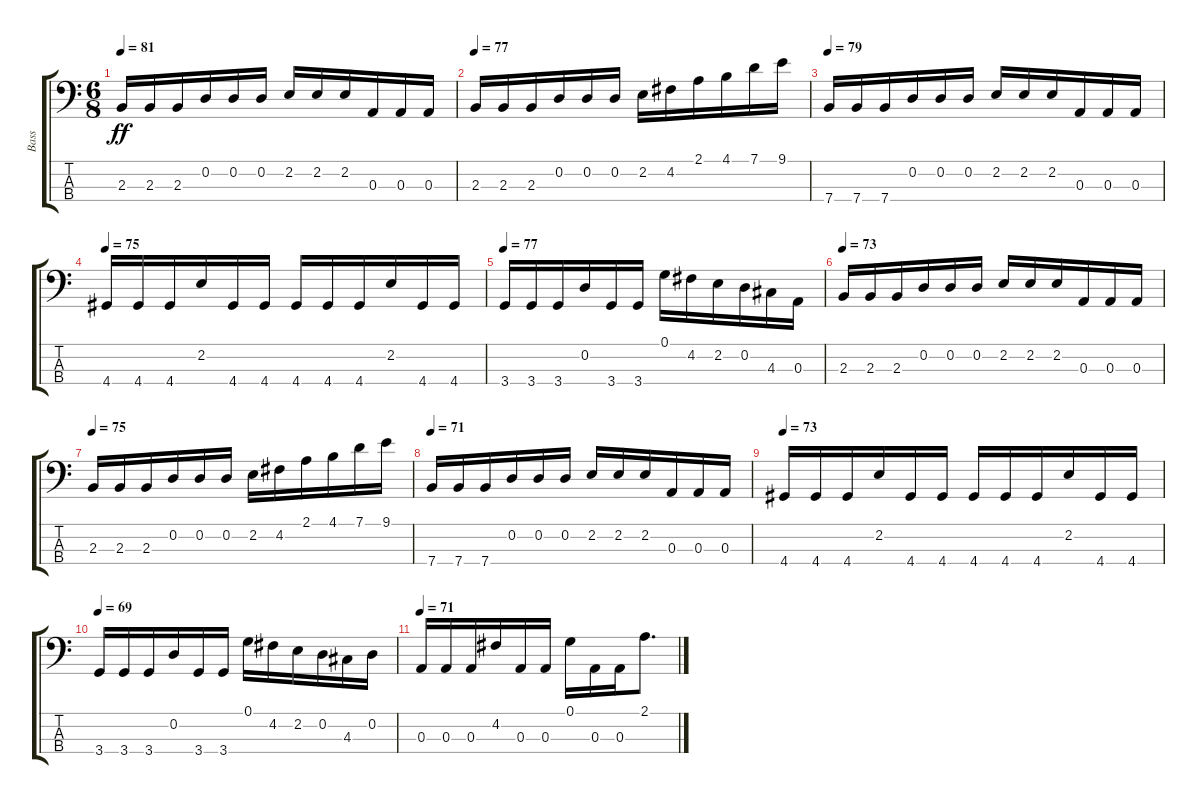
\track ("Bass" "Bass") {instrument electricbassfinger}
\staff {score tabs}
\tuning (G2 D2 A1 E1) {hide}
\ts (6 8)
\tempo 81
\clef f4
\ks c
2.3.16{dy ff} 2.3.16 2.3.16 0.2.16 0.2.16 0.2.16 2.2.16 2.2.16 2.2.16 0.3.16 0.3.16 0.3.16 |
\tempo 77
2.3.16 2.3.16 2.3.16 0.2.16 0.2.16 0.2.16 2.2.16 4.2.16 2.1.16 4.1.16 7.1.16 9.1.16 |
\tempo 79
7.4.16 7.4.16 7.4.16 0.2.16 0.2.16 0.2.16 2.2.16 2.2.16 2.2.16 0.3.16 0.3.16 0.3.16 |
\tempo 75
4.4.16 4.4.16 4.4.16 2.2.16 4.4.16 4.4.16 4.4.16 4.4.16 4.4.16 2.2.16 4.4.16 4.4.16 |
\tempo 77
3.4.16 3.4.16 3.4.16 0.2.16 3.4.16 3.4.16 0.1.16 4.2.16 2.2.16 0.2.16 4.3.16 0.3.16 |
\tempo 73
2.3.16 2.3.16 2.3.16 0.2.16 0.2.16 0.2.16 2.2.16 2.2.16 2.2.16 0.3.16 0.3.16 0.3.16 |
\tempo 75
2.3.16 2.3.16 2.3.16 0.2.16 0.2.16 0.2.16 2.2.16 4.2.16 2.1.16 4.1.16 7.1.16 9.1.16 |
\tempo 71
7.4.16 7.4.16 7.4.16 0.2.16 0.2.16 0.2.16 2.2.16 2.2.16 2.2.16 0.3.16 0.3.16 0.3.16 |
\tempo 73
4.4.16 4.4.16 4.4.16 2.2.16 4.4.16 4.4.16 4.4.16 4.4.16 4.4.16 2.2.16 4.4.16 4.4.16 |
\tempo 69
3.4.16 3.4.16 3.4.16 0.2.16 3.4.16 3.4.16 0.1.16 4.2.16 2.2.16 0.2.16 4.3.16 0.2.16 |
\tempo 100
\tempo 71
0.3.16 0.3.16 0.3.16 4.2.16 0.3.16 0.3.16 0.1.16 0.3.16 0.3.16 2.1.8{d}
